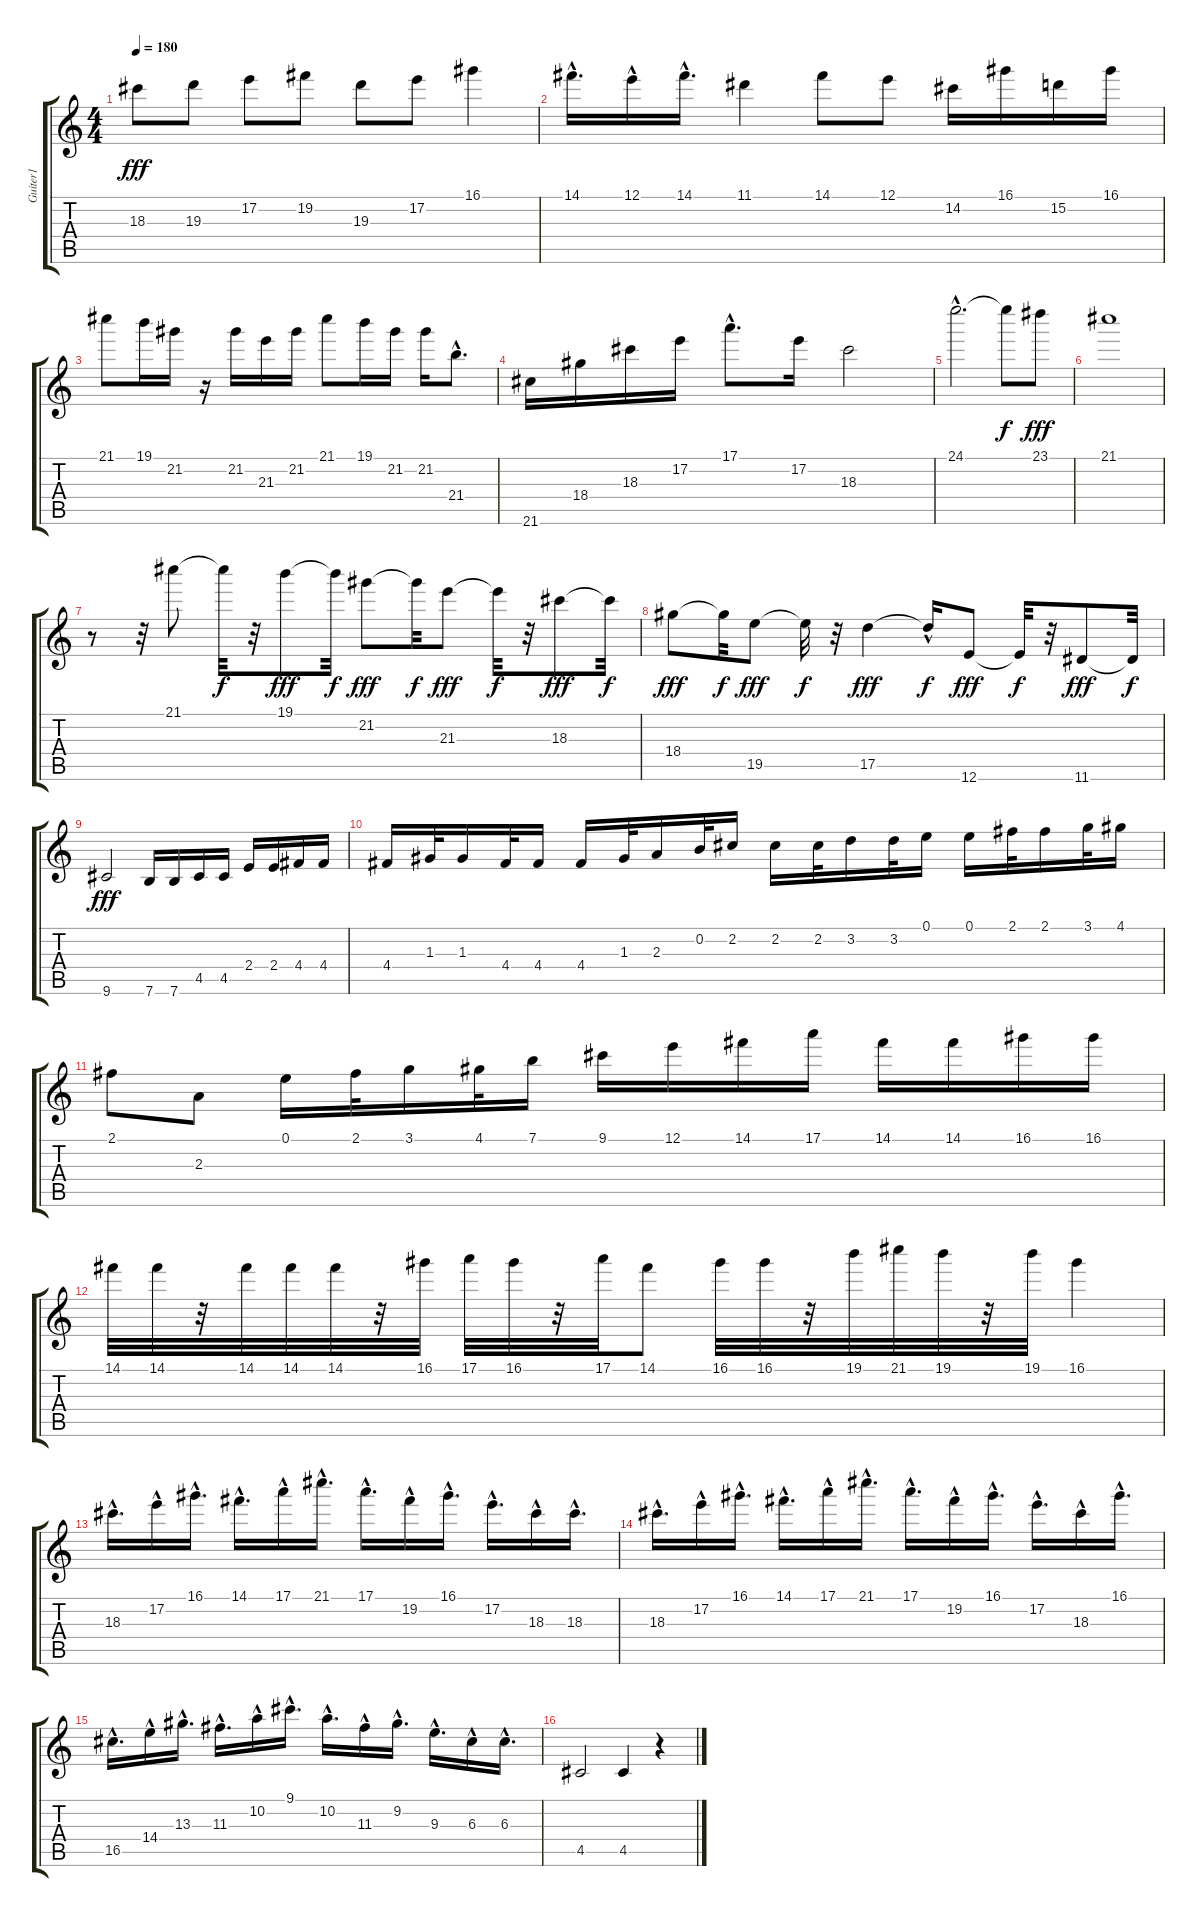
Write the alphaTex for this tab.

\track ("Guiter1" "Guiter1") {instrument distortionguitar}
\staff {score tabs}
\tuning (E4 B3 G3 D3 A2 E2) {hide}
\ts (4 4)
\tempo 180
\clef g2
\ks c
18.3.8{dy fff} 19.3.8 17.2.8 19.2.8 19.3.8 17.2.8 16.1.4 |
14.1{hac}.16{d} 12.1{hac}.16 14.1{hac}.16{d} 11.1.4 14.1.8 12.1.8 14.2.16 16.1.16 15.2.16 16.1.16 |
21.1.8 19.1.16 21.2.16 r.16 21.2.16 21.3.16 21.2.16 21.1.8 19.1.16 21.2.16 21.2.16 21.4{hac}.8{d} |
21.6.16 18.4.16 18.3.16 17.2.16 17.1{hac}.8{d} 17.2.16 18.3.2 |
24.1{hac}.2{d} 24.1{t}.8{dy f} 23.1.8{dy fff} |
21.1.1 |
r.8 r.32 21.1.8 21.1{t}.32{dy f} r.32 19.1.8{dy fff} 19.1{t}.32{dy f} 21.2.8{dy fff} 21.2{t}.32{dy f} 21.3.8{dy fff} 21.3{t}.32{dy f} r.32 18.3.8{dy fff} 18.3{t}.32{dy f} |
18.4.8{dy fff} 18.4{t}.32{dy f} 19.5.8{dy fff} 19.5{t}.32{dy f} r.32 17.5.4{dy fff} 17.5{hac t}.16{dy f} 12.6.8{dy fff} 12.6{t}.32{dy f} r.32 11.6.8{dy fff} 11.6{t}.32{dy f} |
9.6.2{dy fff} 7.6.16 7.6.16 4.5.16 4.5.16 2.4.16 2.4.16 4.4.16 4.4.16 |
4.4.16 1.3.32 1.3.16 4.4.32 4.4.16 4.4.16 1.3.32 2.3.16 0.2.32 2.2.16 2.2.16 2.2.32 3.2.16 3.2.32 0.1.16 0.1.16 2.1.32 2.1.16 3.1.32 4.1.16 |
2.1.8 2.3.8 0.1.16 2.1.32 3.1.16 4.1.32 7.1.16 9.1.16 12.1.16 14.1.16 17.1.16 14.1.16 14.1.16 16.1.16 16.1.16 |
14.1.32 14.1.32 r.32 14.1.32 14.1.32 14.1.32 r.32 16.1.32 17.1.32 16.1.32 r.32 17.1.32 14.1.8 16.1.32 16.1.32 r.32 19.1.32 21.1.32 19.1.32 r.32 19.1.32 16.1.4 |
18.3{hac}.16{d} 17.2{hac}.16 16.1{hac}.16{d} 14.1{hac}.16{d} 17.1{hac}.16 21.1{hac}.16{d} 17.1{hac}.16{d} 19.2{hac}.16 16.1{hac}.16{d} 17.2{hac}.16{d} 18.3{hac}.16 18.3{hac}.16{d} |
18.3{hac}.16{d} 17.2{hac}.16 16.1{hac}.16{d} 14.1{hac}.16{d} 17.1{hac}.16 21.1{hac}.16{d} 17.1{hac}.16{d} 19.2{hac}.16 16.1{hac}.16{d} 17.2{hac}.16{d} 18.3{hac}.16 16.1{hac}.16{d} |
16.5{hac}.16{d} 14.4{hac}.16 13.3{hac}.16{d} 11.3{hac}.16{d} 10.2{hac}.16 9.1{hac}.16{d} 10.2{hac}.16{d} 11.3{hac}.16 9.2{hac}.16{d} 9.3{hac}.16{d} 6.3{hac}.16 6.3{hac}.16{d} |
4.5.2 4.5.4 r.4
